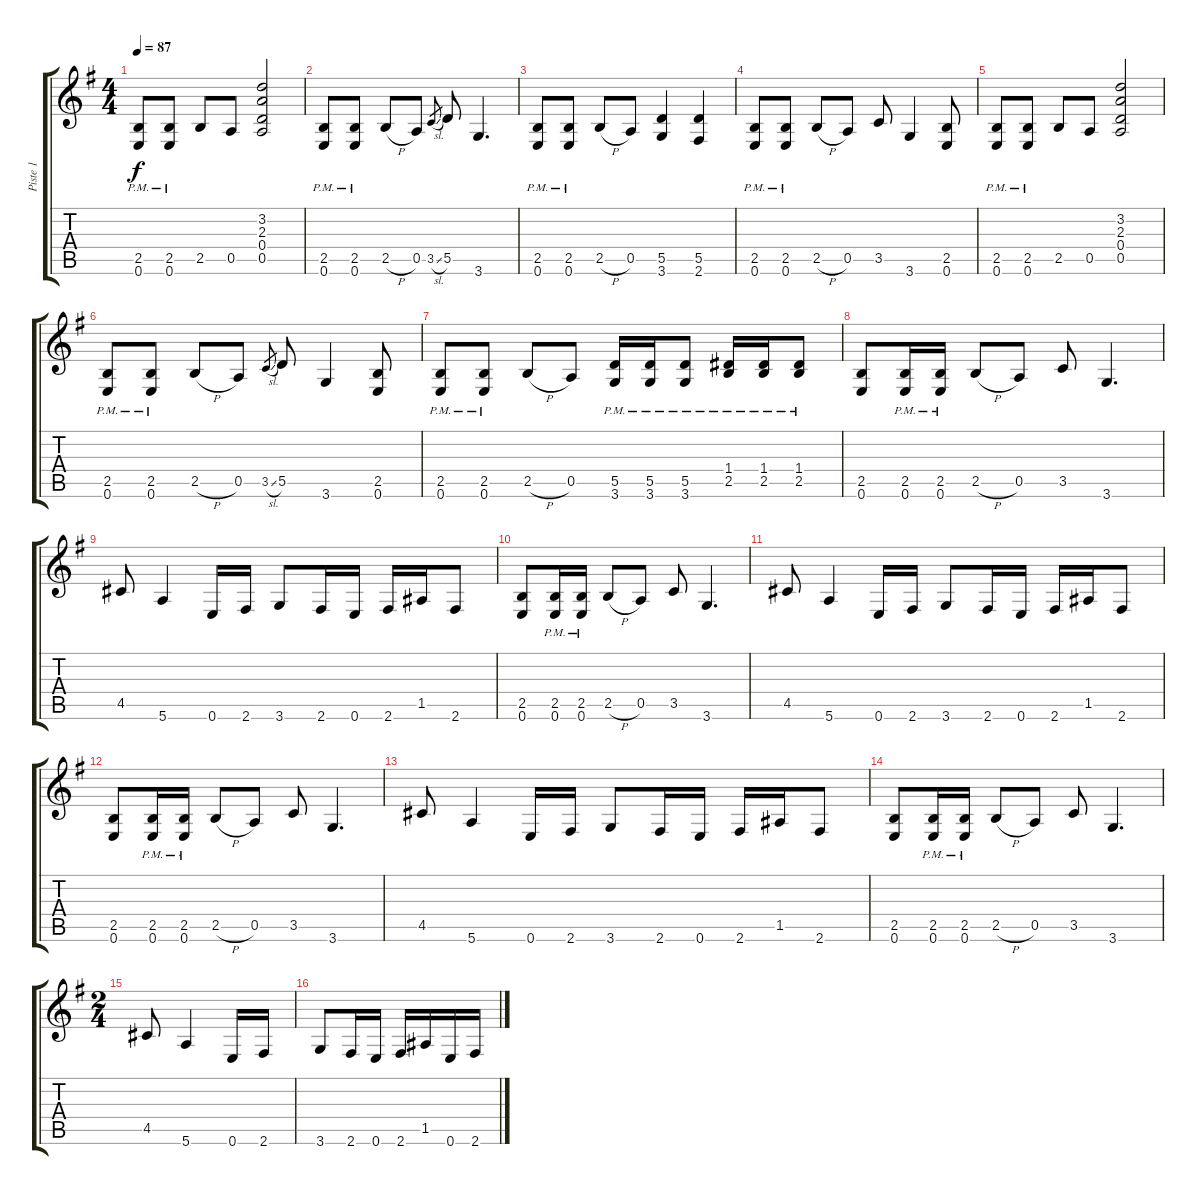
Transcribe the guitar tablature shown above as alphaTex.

\track ("Piste 1" "Piste 1") {instrument overdrivenguitar}
\staff {score tabs}
\tuning (E4 B3 G3 D3 A2 E2) {hide}
\ts (4 4)
\tempo 87
\clef g2
\ks eminor
(2.5{pm} 0.6{pm}).8{dy f} (2.5{pm} 0.6{pm}).8 2.5.8 0.5.8 (3.2 2.3 0.4 0.5).2 |
(2.5{pm} 0.6{pm}).8 (2.5{pm} 0.6{pm}).8 2.5{h}.8 0.5.8 3.5{sl}.8{gr} 5.5.8 3.6.4{d} |
(2.5{pm} 0.6{pm}).8 (2.5{pm} 0.6{pm}).8 2.5{h}.8 0.5.8 (5.5 3.6).4 (5.5 2.6).4 |
(2.5{pm} 0.6{pm}).8 (2.5{pm} 0.6{pm}).8 2.5{h}.8 0.5.8 3.5.8 3.6.4 (2.5 0.6).8 |
(2.5{pm} 0.6{pm}).8 (2.5{pm} 0.6{pm}).8 2.5.8 0.5.8 (3.2 2.3 0.4 0.5).2 |
(2.5{pm} 0.6{pm}).8 (2.5{pm} 0.6{pm}).8 2.5{h}.8 0.5.8 3.5{sl}.8{gr} 5.5.8 3.6.4 (2.5 0.6).8 |
(2.5{pm} 0.6{pm}).8 (2.5{pm} 0.6{pm}).8 2.5{h}.8 0.5.8 (5.5{pm} 3.6{pm}).16 (5.5{pm} 3.6{pm}).16 (5.5{pm} 3.6{pm}).8 (1.4{pm} 2.5{pm}).16 (1.4{pm} 2.5{pm}).16 (1.4{pm} 2.5{pm}).8 |
(2.5 0.6).8 (2.5{pm} 0.6{pm}).16 (2.5{pm} 0.6{pm}).16 2.5{h}.8 0.5.8 3.5.8 3.6.4{d} |
4.5.8 5.6.4 0.6.16 2.6.16 3.6.8 2.6.16 0.6.16 2.6.16 1.5.16 2.6.8 |
(2.5 0.6).8 (2.5{pm} 0.6{pm}).16 (2.5{pm} 0.6{pm}).16 2.5{h}.8 0.5.8 3.5.8 3.6.4{d} |
4.5.8 5.6.4 0.6.16 2.6.16 3.6.8 2.6.16 0.6.16 2.6.16 1.5.16 2.6.8 |
(2.5 0.6).8 (2.5{pm} 0.6{pm}).16 (2.5{pm} 0.6{pm}).16 2.5{h}.8 0.5.8 3.5.8 3.6.4{d} |
4.5.8 5.6.4 0.6.16 2.6.16 3.6.8 2.6.16 0.6.16 2.6.16 1.5.16 2.6.8 |
(2.5 0.6).8 (2.5{pm} 0.6{pm}).16 (2.5{pm} 0.6{pm}).16 2.5{h}.8 0.5.8 3.5.8 3.6.4{d} |
\ts (2 4)
4.5.8 5.6.4 0.6.16 2.6.16 |
3.6.8 2.6.16 0.6.16 2.6.16 1.5.16 0.6.16 2.6.16
